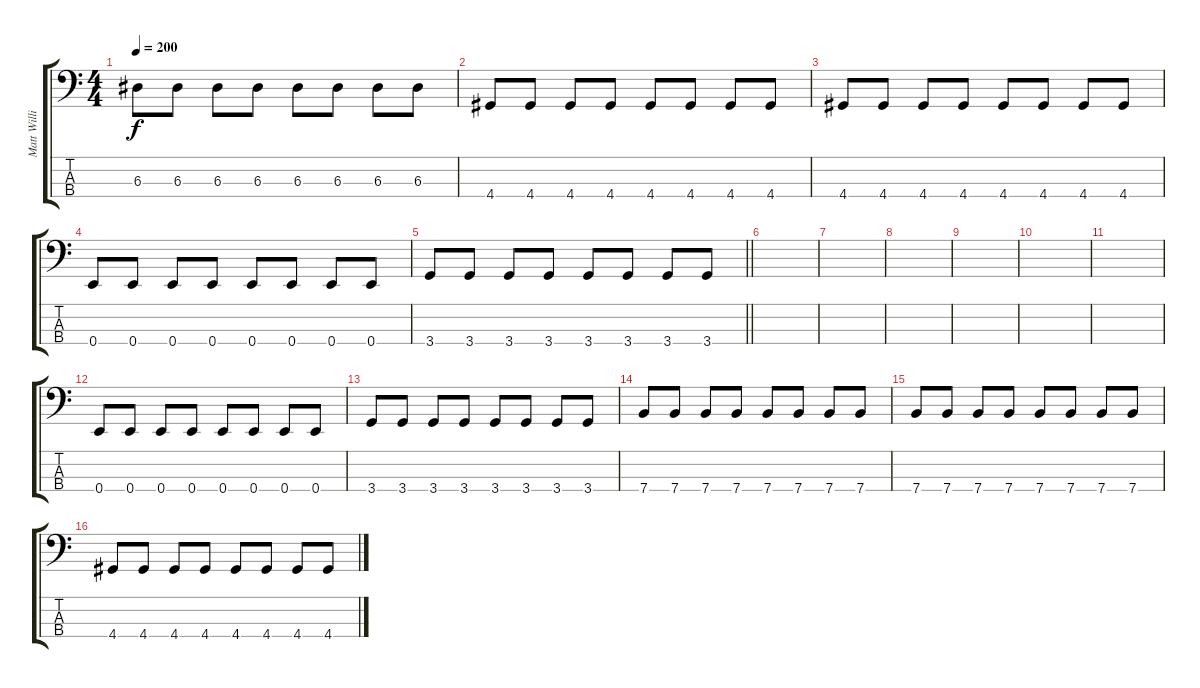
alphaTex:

\track ("Matt Willis" "Matt Willi") {instrument electricbasspick}
\staff {score tabs}
\tuning (G2 D2 A1 E1) {hide}
\ts (4 4)
\tempo 200
\clef f4
\ks c
6.3.8{dy f} 6.3.8 6.3.8 6.3.8 6.3.8 6.3.8 6.3.8 6.3.8 |
4.4.8 4.4.8 4.4.8 4.4.8 4.4.8 4.4.8 4.4.8 4.4.8 |
4.4.8 4.4.8 4.4.8 4.4.8 4.4.8 4.4.8 4.4.8 4.4.8 |
0.4.8 0.4.8 0.4.8 0.4.8 0.4.8 0.4.8 0.4.8 0.4.8 |
\barLineRight lightlight
3.4.8 3.4.8 3.4.8 3.4.8 3.4.8 3.4.8 3.4.8 3.4.8 |
|
|
|
|
|
|
0.4.8 0.4.8 0.4.8 0.4.8 0.4.8 0.4.8 0.4.8 0.4.8 |
3.4.8 3.4.8 3.4.8 3.4.8 3.4.8 3.4.8 3.4.8 3.4.8 |
7.4.8 7.4.8 7.4.8 7.4.8 7.4.8 7.4.8 7.4.8 7.4.8 |
7.4.8 7.4.8 7.4.8 7.4.8 7.4.8 7.4.8 7.4.8 7.4.8 |
4.4.8 4.4.8 4.4.8 4.4.8 4.4.8 4.4.8 4.4.8 4.4.8
